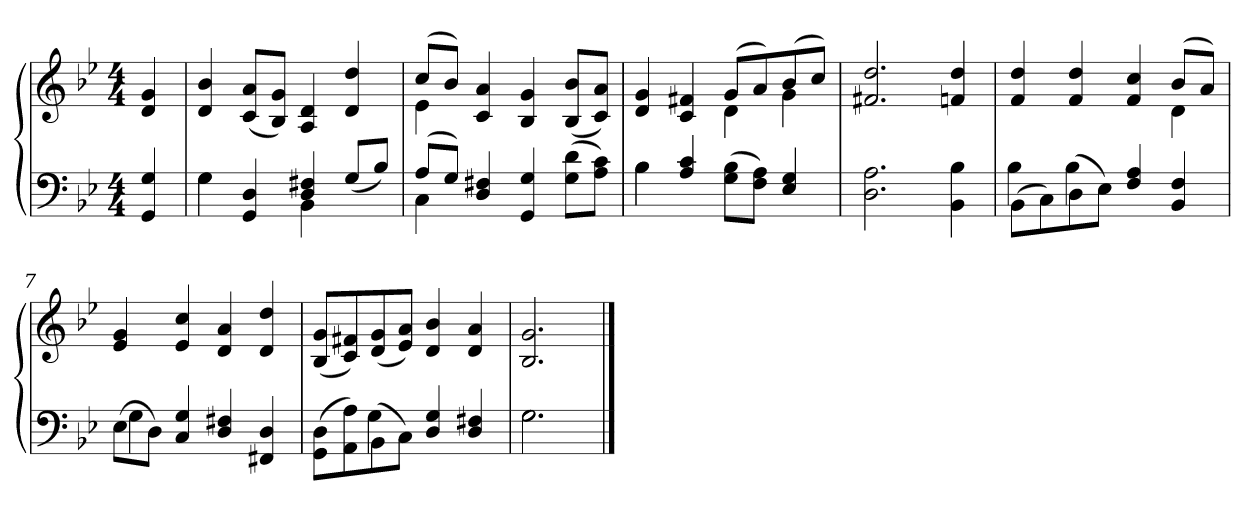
**kern	**kern
*part2	*part1
*staff2	*staff1
*clefF4	*clefG2
*k[b-e-]	*k[b-e-]
*B-:	*B-:
*M4/4	*M4/4
=1	=1
4GG/ 4G/	4d/ 4g/
=2	=2
*^	*
4G\	4G\	4d/ 4b-/
4GG/ 4D/	4ryy	(<8c/ 8a/L
.	.	8B-/ 8g/J)
4D/ 4F#X/	4BB-\	4A/ 4d/
(>8G/L	4ryy	4d/ 4dd/
8B-/J)	.	.
=3	=3	=3
*	*	*^
(>8A/L	4C\	(>8cc/L	4e-\
8G/J)	.	8b-/J)	.
4D/ 4F#X/	2.ryy	4c/ 4a/	2.ryy
4GG/ 4G/	.	4B-/ 4g/	.
(<8G\ 8d\L	.	(>8B-/ 8b-/L	.
8A\ 8c\J)	.	8c/ 8a/J)	.
=4	=4	=4	=4
4B-\	4B-\	4d/ 4g/	2ryy
4A/ 4c/	2.ryy	4c/ 4f#X/	.
(<8G\ 8B-\L	.	(>8g/L	4d\
8F\ 8A\J)	.	8a/)	.
4E-/ 4G/	.	(>8b-/	4g\
.	.	8cc/J)	.
*v	*v	*	*
*	*v	*v
=5	=5
2.D\ 2.A\	2.f#X/ 2.dd/
4BB-\ 4B-\	4fn/ 4dd/
!!LO:LB:g=z
=6	=6
*^	*^
(<8BB-\L	4B-\	4f/ 4dd/	2.ryy
8C\)	.	.	.
(<8D\	4B-\	4f/ 4dd/	.
8E-\J)	.	.	.
4F/ 4A/	2ryy	4f/ 4cc/	.
4BB-/ 4F/	.	(>8b-/L	4d\
.	.	8a/J)	.
*	*	*v	*v
=7	=7	=7
(<8E-\L	4G\	4e-/ 4g/
8D\J)	.	.
4C/ 4G/	2.ryy	4e-/ 4cc/
4D/ 4F#X/	.	4d/ 4a/
4FF#X/ 4D/	.	4d/ 4dd/
=8	=8	=8
(<8GG\ 8D\L	4ryy	(<8B-/ 8g/L
8AA\ 8A\)	.	8c/ 8f#X/)
(<8BB-\	4G\	(<8d/ 8g/
8C\J)	.	8e-/ 8a/J)
4D/ 4G/	2ryy	4d/ 4b-/
4D/ 4F#X/	.	4d/ 4a/
=9	=9	=9
2.G\	2.G\	2.B-/ 2.g/
*v	*v	*
==	==
*-	*-
